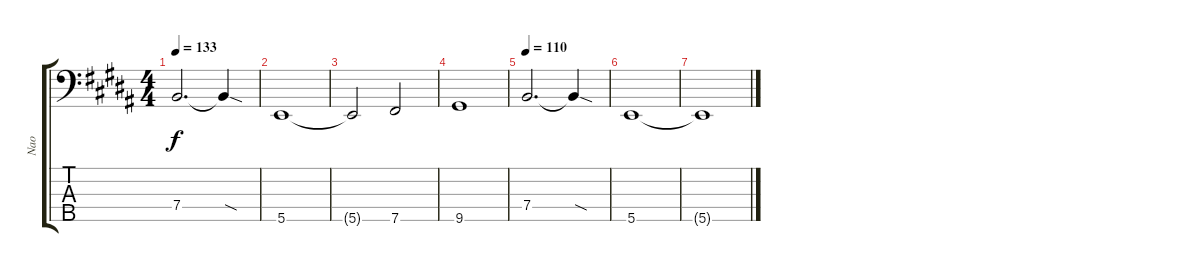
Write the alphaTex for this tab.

\track ("Nao" "Nao") {instrument electricbassfinger}
\staff {score tabs}
\tuning (G2 D2 A1 E1 B0) {hide}
\ts (4 4)
\tempo 133
\clef f4
\ks b
7.4.2{d dy f} 7.4{sod t}.4 |
5.5.1 |
5.5{t}.2 7.5.2 |
9.5.1 |
\tempo 110
7.4.2{d} 7.4{sod t}.4 |
5.5.1 |
5.5{t}.1
